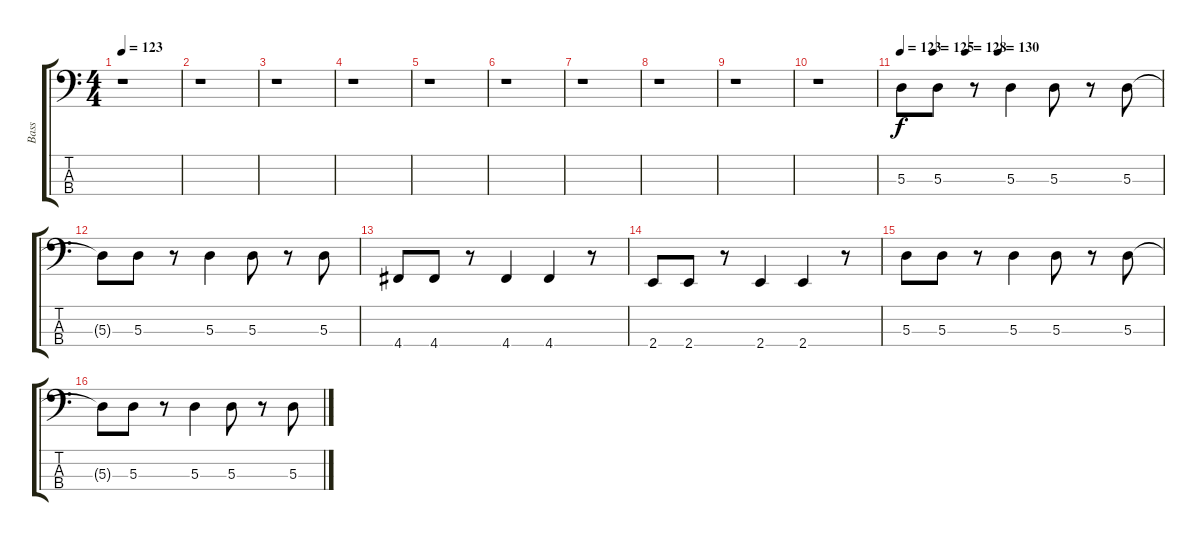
\track ("Bass" "Bass") {instrument slapbass1}
\staff {score tabs}
\tuning (G2 D2 A1 D1) {hide}
\ts (4 4)
\tempo 123
\clef f4
\ks c
r.1{dy f instrument slapbass1} |
r.1 |
r.1 |
r.1 |
r.1 |
r.1 |
r.1 |
r.1 |
r.1 |
r.1 |
\tempo 123
\tempo (125 0.125)
\tempo (128 0.25)
\tempo (130 0.375)
5.3.8 5.3.8 r.8 5.3.4 5.3.8 r.8 5.3.8 |
5.3{t}.8 5.3.8 r.8 5.3.4 5.3.8 r.8 5.3.8 |
4.4.8 4.4.8 r.8 4.4.4 4.4.4 r.8 |
2.4.8 2.4.8 r.8 2.4.4 2.4.4 r.8 |
5.3.8 5.3.8 r.8 5.3.4 5.3.8 r.8 5.3.8 |
5.3{t}.8 5.3.8 r.8 5.3.4 5.3.8 r.8 5.3.8
